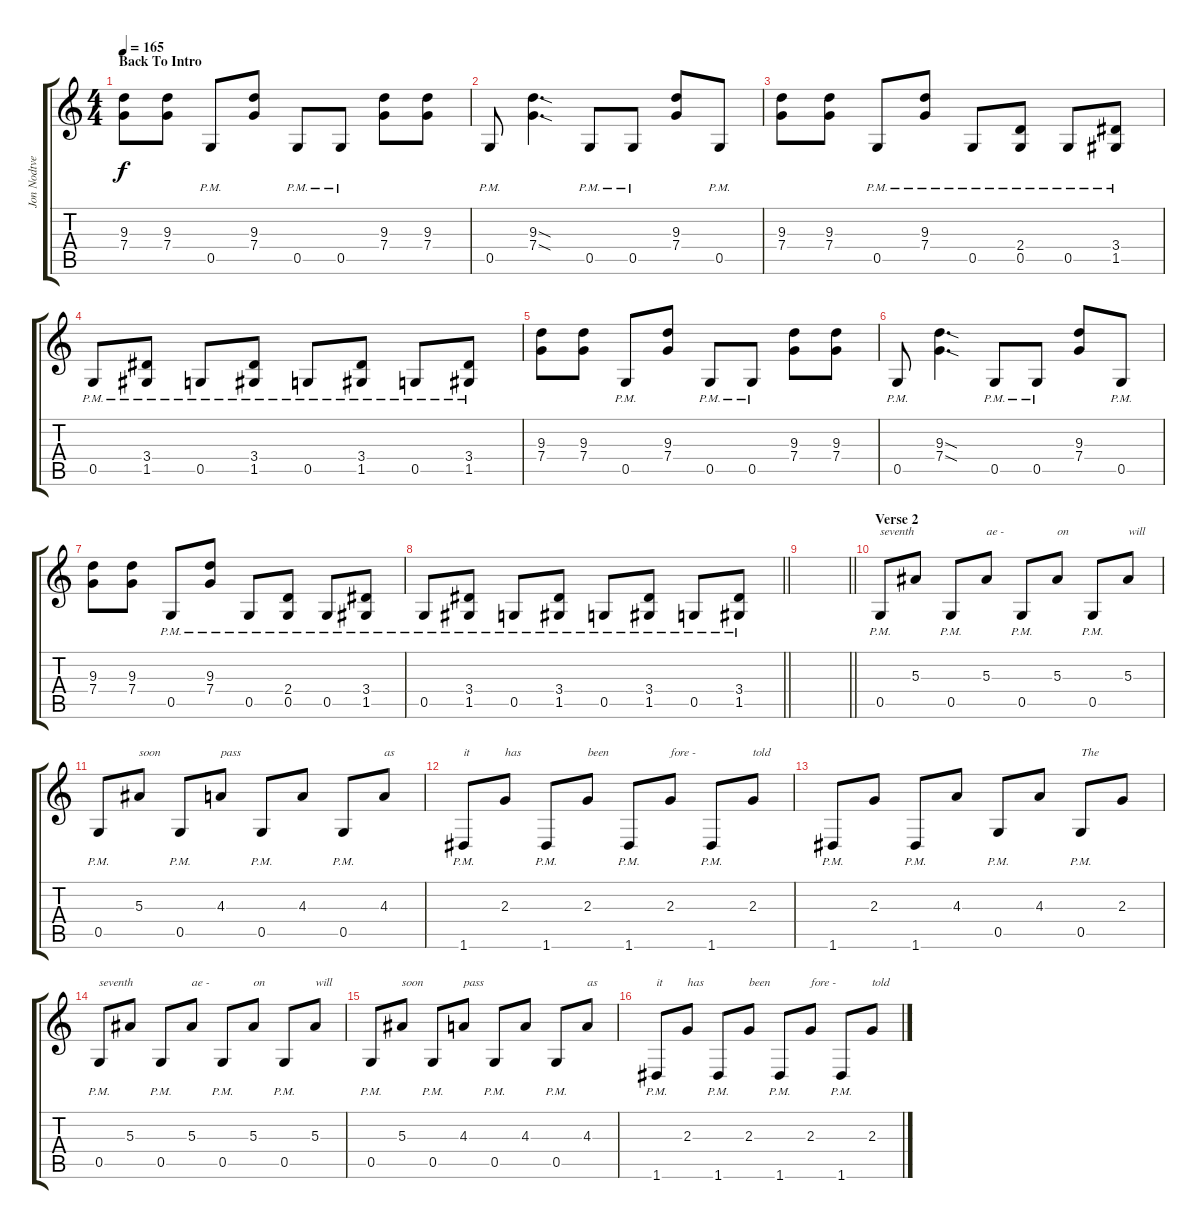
\track ("Jon Nodtveidt 2" "Jon Nodtve") {instrument distortionguitar}
\staff {score tabs}
\tuning (D4 A3 F3 C3 G2 D2) {hide}
\ts (4 4)
\section ("" "Back To Intro")
\tempo 165
\clef g2
\ks c
(9.3 7.4).8{dy f} (9.3 7.4).8 0.5{pm}.8 (9.3 7.4).8 0.5{pm}.8 0.5{pm}.8 (9.3 7.4).8 (9.3 7.4).8 |
0.5{pm}.8 (9.3{sod} 7.4{sod}).4{d} 0.5{pm}.8 0.5{pm}.8 (9.3 7.4).8 0.5{pm}.8 |
(9.3 7.4).8 (9.3 7.4).8 0.5{pm}.8 (9.3{pm} 7.4{pm}).8 0.5{pm}.8 (2.4{pm} 0.5{pm}).8 0.5{pm}.8 (3.4{pm} 1.5{pm}).8 |
0.5{pm}.8 (3.4{pm} 1.5{pm}).8 0.5{pm}.8 (3.4{pm} 1.5{pm}).8 0.5{pm}.8 (3.4{pm} 1.5{pm}).8 0.5{pm}.8 (3.4{pm} 1.5{pm}).8 |
(9.3 7.4).8 (9.3 7.4).8 0.5{pm}.8 (9.3 7.4).8 0.5{pm}.8 0.5{pm}.8 (9.3 7.4).8 (9.3 7.4).8 |
0.5{pm}.8 (9.3{sod} 7.4{sod}).4{d} 0.5{pm}.8 0.5{pm}.8 (9.3 7.4).8 0.5{pm}.8 |
(9.3 7.4).8 (9.3 7.4).8 0.5{pm}.8 (9.3{pm} 7.4{pm}).8 0.5{pm}.8 (2.4{pm} 0.5{pm}).8 0.5{pm}.8 (3.4{pm} 1.5{pm}).8 |
\barLineRight lightlight
0.5{pm}.8 (3.4{pm} 1.5{pm}).8 0.5{pm}.8 (3.4{pm} 1.5{pm}).8 0.5{pm}.8 (3.4{pm} 1.5{pm}).8 0.5{pm}.8 (3.4{pm} 1.5{pm}).8 |
\section ("" " ")
\barLineRight lightlight
|
\section ("" "Verse 2")
0.5{pm}.8{txt "seventh"} 5.3.8 0.5{pm}.8 5.3.8{txt "ae -"} 0.5{pm}.8 5.3.8{txt "on"} 0.5{pm}.8 5.3.8{txt "will"} |
0.5{pm}.8 5.3.8{txt "soon"} 0.5{pm}.8 4.3.8{txt "pass"} 0.5{pm}.8 4.3.8 0.5{pm}.8 4.3.8{txt "as"} |
1.6{pm}.8{txt "it"} 2.3.8{txt "has"} 1.6{pm}.8 2.3.8{txt "been"} 1.6{pm}.8 2.3.8{txt "fore -"} 1.6{pm}.8 2.3.8{txt "told"} |
1.6{pm}.8 2.3.8 1.6{pm}.8 4.3.8 0.5{pm}.8 4.3.8 0.5{pm}.8{txt "The"} 2.3.8 |
0.5{pm}.8{txt "seventh"} 5.3.8 0.5{pm}.8 5.3.8{txt "ae -"} 0.5{pm}.8 5.3.8{txt "on"} 0.5{pm}.8 5.3.8{txt "will"} |
0.5{pm}.8 5.3.8{txt "soon"} 0.5{pm}.8 4.3.8{txt "pass"} 0.5{pm}.8 4.3.8 0.5{pm}.8 4.3.8{txt "as"} |
1.6{pm}.8{txt "it"} 2.3.8{txt "has"} 1.6{pm}.8 2.3.8{txt "been"} 1.6{pm}.8 2.3.8{txt "fore -"} 1.6{pm}.8 2.3.8{txt "told"}
